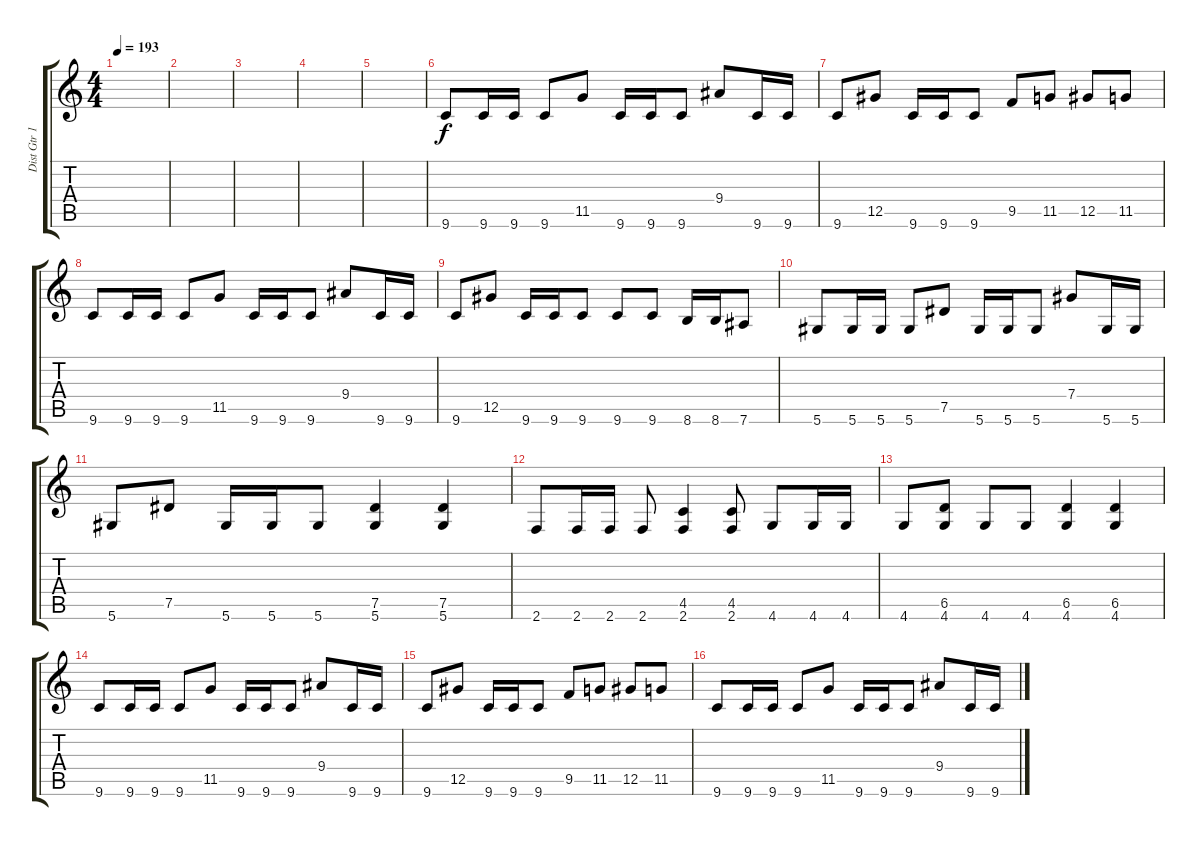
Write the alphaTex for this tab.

\track ("Dist Gtr 1" "Dist Gtr 1") {instrument distortionguitar}
\staff {score tabs}
\tuning (Eb4 Bb3 Gb3 Db3 Ab2 Eb2) {hide}
\ts (4 4)
\tempo 193
\clef g2
\ks c
|
|
|
|
|
9.6.8 9.6.16 9.6.16 9.6.8 11.5.8 9.6.16 9.6.16 9.6.8 9.4.8 9.6.16 9.6.16 |
9.6.8 12.5.8 9.6.16 9.6.16 9.6.8 9.5.8 11.5.8 12.5.8 11.5.8 |
9.6.8 9.6.16 9.6.16 9.6.8 11.5.8 9.6.16 9.6.16 9.6.8 9.4.8 9.6.16 9.6.16 |
9.6.8 12.5.8 9.6.16 9.6.16 9.6.8 9.6.8 9.6.8 8.6.16 8.6.16 7.6.8 |
5.6.8 5.6.16 5.6.16 5.6.8 7.5.8 5.6.16 5.6.16 5.6.8 7.4.8 5.6.16 5.6.16 |
5.6.8 7.5.8 5.6.16 5.6.16 5.6.8 (7.5 5.6).4 (7.5 5.6).4 |
2.6.8 2.6.16 2.6.16 2.6.8 (4.5 2.6).4 (4.5 2.6).8 4.6.8 4.6.16 4.6.16 |
4.6.8 (6.5 4.6).8 4.6.8 4.6.8 (6.5 4.6).4 (6.5 4.6).4 |
9.6.8 9.6.16 9.6.16 9.6.8 11.5.8 9.6.16 9.6.16 9.6.8 9.4.8 9.6.16 9.6.16 |
9.6.8 12.5.8 9.6.16 9.6.16 9.6.8 9.5.8 11.5.8 12.5.8 11.5.8 |
9.6.8 9.6.16 9.6.16 9.6.8 11.5.8 9.6.16 9.6.16 9.6.8 9.4.8 9.6.16 9.6.16
